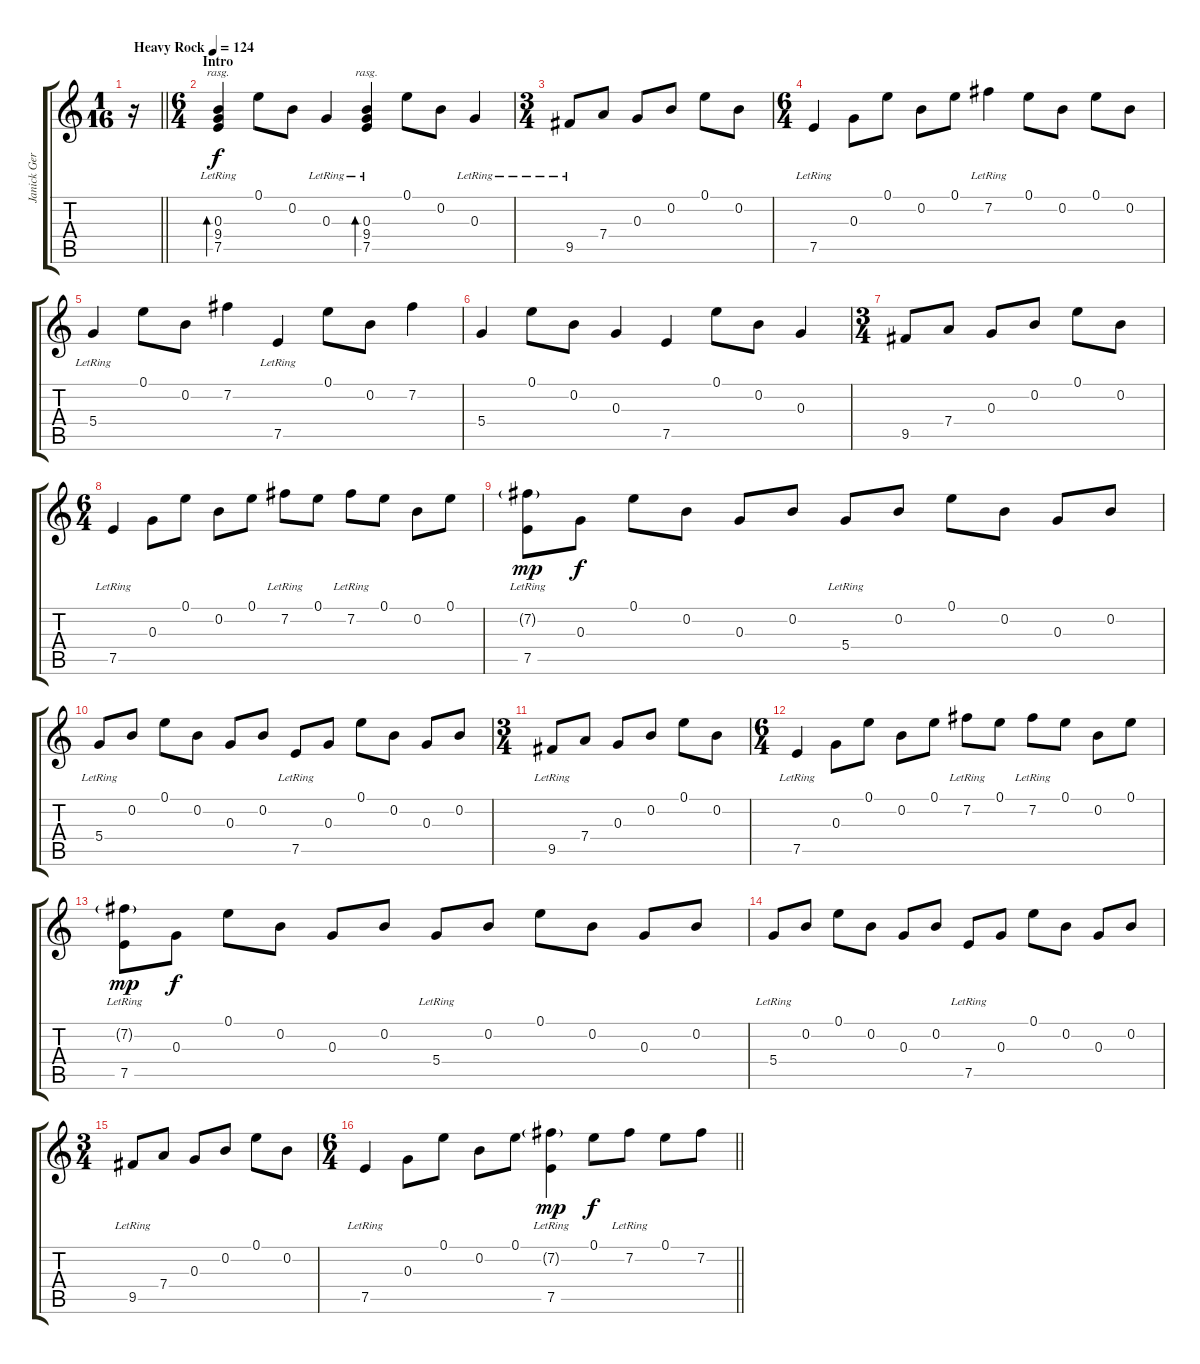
\track ("Janick Gers" "Janick Ger") {instrument acousticguitarsteel}
\staff {score tabs}
\tuning (E4 B3 G3 D3 A2 E2) {hide}
\ts (1 16)
\tempo (124 "Heavy Rock")
\clef g2
\barLineRight lightlight
\ks c
r.16{dy f instrument acousticguitarsteel} |
\ts (6 4)
\section ("" "Intro")
(0.3{lr} 9.4{lr} 7.5{lr}).4{bd 120 rasg ii} 0.1.8 0.2.8 0.3{lr}.4 (0.3{lr} 9.4{lr} 7.5{lr}).4{bd 120 rasg ii} 0.1.8 0.2.8 0.3{lr}.4 |
\ts (3 4)
9.5{lr}.8 7.4.8 0.3.8 0.2.8 0.1.8 0.2.8 |
\ts (6 4)
7.5{lr}.4 0.3.8 0.1.8 0.2.8 0.1.8 7.2{lr}.4 0.1.8 0.2.8 0.1.8 0.2.8 |
5.4{lr}.4 0.1.8 0.2.8 7.2.4 7.5{lr}.4 0.1.8 0.2.8 7.2.4 |
5.4.4 0.1.8 0.2.8 0.3.4 7.5.4 0.1.8 0.2.8 0.3.4 |
\ts (3 4)
9.5.8 7.4.8 0.3.8 0.2.8 0.1.8 0.2.8 |
\ts (6 4)
7.5{lr}.4 0.3.8 0.1.8 0.2.8 0.1.8 7.2{lr}.8 0.1.8 7.2{lr}.8 0.1.8 0.2.8 0.1.8 |
(7.2{g lr} 7.5{lr}).8{dy mp} 0.3.8{dy f} 0.1.8 0.2.8 0.3.8 0.2.8 5.4{lr}.8 0.2.8 0.1.8 0.2.8 0.3.8 0.2.8 |
5.4{lr}.8 0.2.8 0.1.8 0.2.8 0.3.8 0.2.8 7.5{lr}.8 0.3.8 0.1.8 0.2.8 0.3.8 0.2.8 |
\ts (3 4)
9.5{lr}.8 7.4.8 0.3.8 0.2.8 0.1.8 0.2.8 |
\ts (6 4)
7.5{lr}.4 0.3.8 0.1.8 0.2.8 0.1.8 7.2{lr}.8 0.1.8 7.2{lr}.8 0.1.8 0.2.8 0.1.8 |
(7.2{g lr} 7.5{lr}).8{dy mp} 0.3.8{dy f} 0.1.8 0.2.8 0.3.8 0.2.8 5.4{lr}.8 0.2.8 0.1.8 0.2.8 0.3.8 0.2.8 |
5.4{lr}.8 0.2.8 0.1.8 0.2.8 0.3.8 0.2.8 7.5{lr}.8 0.3.8 0.1.8 0.2.8 0.3.8 0.2.8 |
\ts (3 4)
9.5{lr}.8 7.4.8 0.3.8 0.2.8 0.1.8 0.2.8 |
\ts (6 4)
\barLineRight lightlight
7.5{lr}.4 0.3.8 0.1.8 0.2.8 0.1.8 (7.2{g lr} 7.5).4{dy mp} 0.1.8{dy f} 7.2{lr}.8 0.1.8 7.2.8
